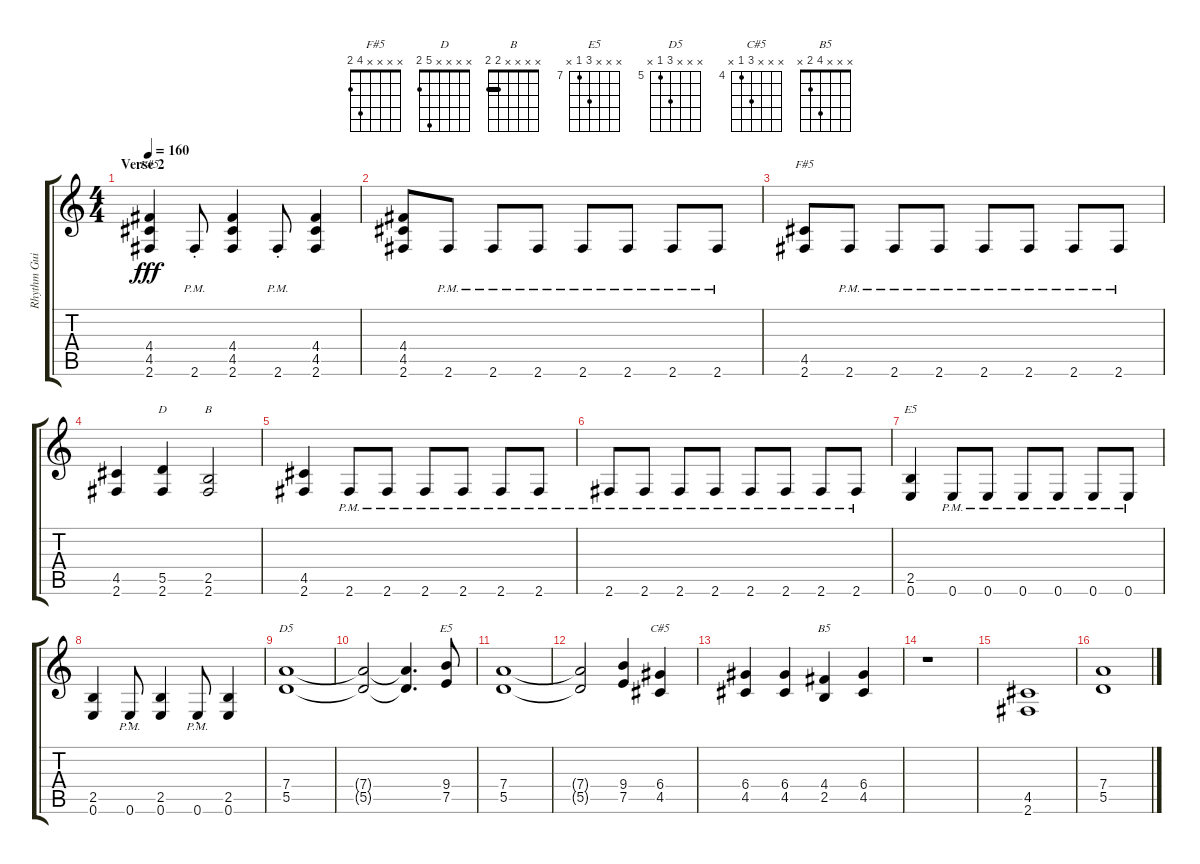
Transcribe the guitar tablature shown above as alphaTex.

\track ("Rhythm Guitar" "Rhythm Gui") {instrument distortionguitar}
\staff {score tabs}
\tuning (E4 B3 G3 D3 A2 E2) {hide}
\chord ("F#5" x x x 4 4 2) {barre 4}
\chord ("F#5" x x x x 4 2)
\chord ("D" x x x x 5 2)
\chord ("B" x x x x 2 2) {barre 2}
\chord ("E5" x x x x 2 0)
\chord ("D5" x x x 7 5 x) {firstfret 5}
\chord ("E5" x x x 9 7 x) {firstfret 7}
\chord ("C#5" x x x 6 4 x) {firstfret 4}
\chord ("B5" x x x 4 2 x)
\ts (4 4)
\section ("" "Verse 2")
\tempo 160
\clef g2
\ks c
(4.4 4.5 2.6).4{ch "F#5" dy fff volume 10} 2.6{pm st}.8 (4.4 4.5 2.6).4 2.6{pm st}.8 (4.4 4.5 2.6).4 |
(4.4 4.5 2.6).8 2.6{pm}.8 2.6{pm}.8 2.6{pm}.8 2.6{pm}.8 2.6{pm}.8 2.6{pm}.8 2.6{pm}.8 |
(4.5 2.6).8{ch "F#5"} 2.6{pm}.8 2.6{pm}.8 2.6{pm}.8 2.6{pm}.8 2.6{pm}.8 2.6{pm}.8 2.6{pm}.8 |
(4.5 2.6).4 (5.5 2.6).4{ch "D"} (2.5 2.6).2{ch "B"} |
(4.5 2.6).4 2.6{pm}.8 2.6{pm}.8 2.6{pm}.8 2.6{pm}.8 2.6{pm}.8 2.6{pm}.8 |
2.6{pm}.8 2.6{pm}.8 2.6{pm}.8 2.6{pm}.8 2.6{pm}.8 2.6{pm}.8 2.6{pm}.8 2.6{pm}.8 |
(2.5 0.6).4{ch "E5"} 0.6{pm}.8 0.6{pm}.8 0.6{pm}.8 0.6{pm}.8 0.6{pm}.8 0.6{pm}.8 |
(2.5 0.6).4 0.6{pm st}.8 (2.5 0.6).4 0.6{pm st}.8 (2.5 0.6).4 |
(7.4 5.5).1{ch "D5"} |
(7.4{t} 5.5{t}).2 (7.4{t} 5.5{t}).4{d} (9.4 7.5).8{ch "E5"} |
(7.4 5.5).1 |
(7.4{t} 5.5{t}).2 (9.4 7.5).4 (6.4 4.5).4{ch "C#5"} |
(6.4 4.5).4 (6.4 4.5).4 (4.4 2.5).4{ch "B5"} (6.4 4.5).4 |
r.1 |
(4.5 2.6).1 |
(7.4 5.5).1
